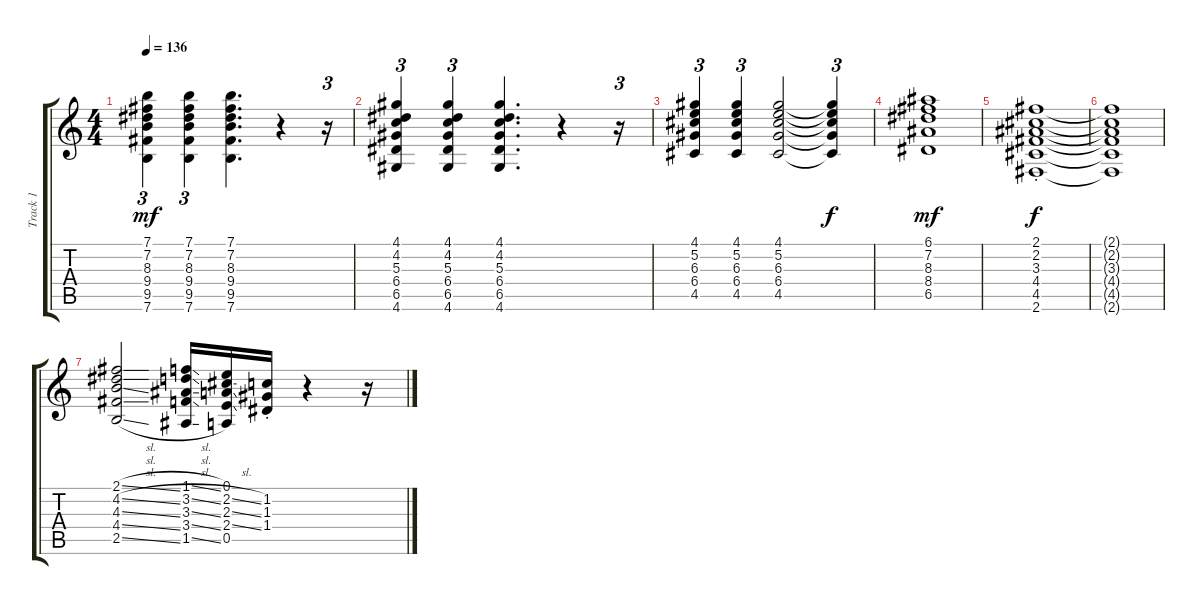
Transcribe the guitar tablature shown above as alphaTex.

\track ("Track 1" "Track 1") {instrument distortionguitar}
\staff {score tabs}
\tuning (E4 B3 G3 D3 A2 E2) {hide}
\ts (4 4)
\tempo 136
\clef g2
\ks c
(7.1 7.2 8.3 9.4 9.5 7.6).4{tu (3 2) dy mf} (7.1 7.2 8.3 9.4 9.5 7.6).4{tu (3 2)} (7.1 7.2 8.3 9.4 9.5 7.6).4{d} r.4 r.16{tu (3 2)} |
(4.1 4.2 5.3 6.4 6.5 4.6).4{tu (3 2)} (4.1 4.2 5.3 6.4 6.5 4.6).4{tu (3 2)} (4.1 4.2 5.3 6.4 6.5 4.6).4{d} r.4 r.16{tu (3 2)} |
(4.1 5.2 6.3 6.4 4.5).4{tu (3 2)} (4.1 5.2 6.3 6.4 4.5).4{tu (3 2)} (4.1 5.2 6.3 6.4 4.5).2 (4.1{t} 5.2{t} 6.3{t} 6.4{t} 4.5{t}).4{tu (3 2) dy f} |
(6.1 7.2 8.3 8.4 6.5).1{dy mf} |
(2.1{st} 2.2 3.3 4.4 4.5 2.6).1{dy f} |
(2.1{t} 2.2{t} 3.3{t} 4.4{t} 4.5{t} 2.6{t}).1 |
(2.1{sl} 4.2{sl} 4.3{sl} 4.4{sl} 2.5{sl}).2 (1.1{sl} 3.2{sl} 3.3{sl} 3.4{sl} 1.5{sl}).16 (0.1 2.2{sl} 2.3{sl} 2.4{sl} 0.5).16 (1.2{st} 1.3{st} 1.4{st}).16 r.4 r.16
